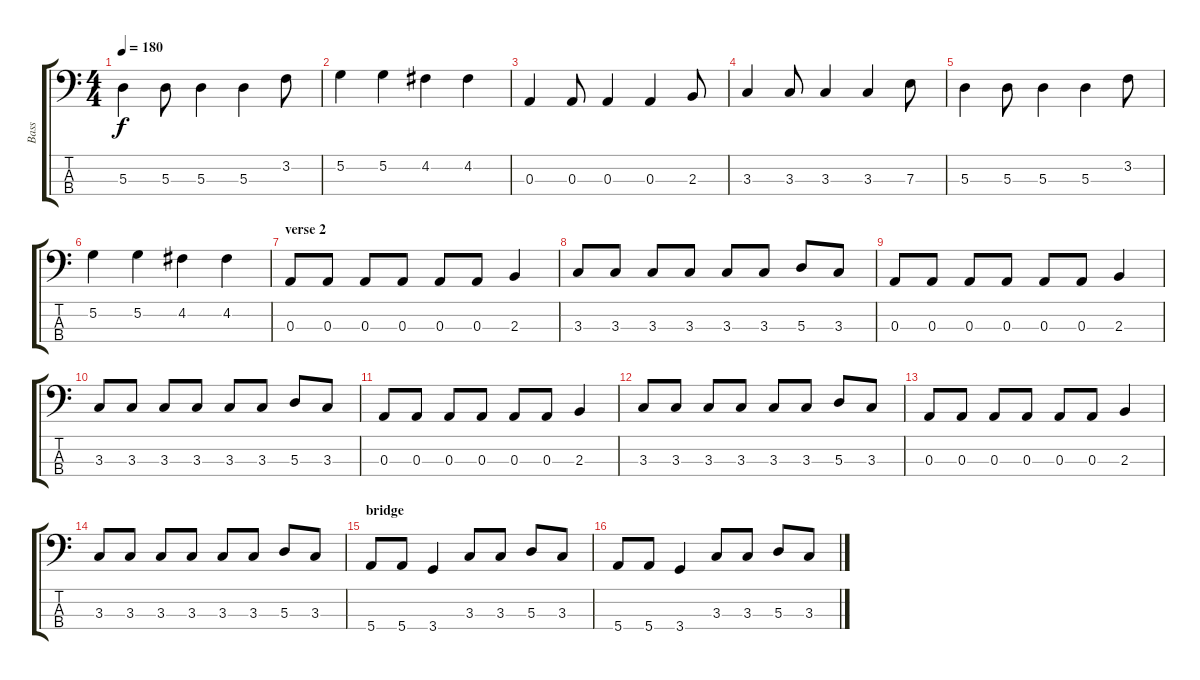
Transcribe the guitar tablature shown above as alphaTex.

\track ("Bass" "Bass") {instrument electricbasspick}
\staff {score tabs}
\tuning (G2 D2 A1 E1) {hide}
\ts (4 4)
\tempo 180
\clef f4
\ks c
5.3.4{dy f} 5.3.8 5.3.4 5.3.4 3.2.8 |
5.2.4 5.2.4 4.2.4 4.2.4 |
0.3.4 0.3.8 0.3.4 0.3.4 2.3.8 |
3.3.4 3.3.8 3.3.4 3.3.4 7.3.8 |
5.3.4 5.3.8 5.3.4 5.3.4 3.2.8 |
5.2.4 5.2.4 4.2.4 4.2.4 |
\section ("" "verse 2")
0.3.8 0.3.8 0.3.8 0.3.8 0.3.8 0.3.8 2.3.4 |
3.3.8 3.3.8 3.3.8 3.3.8 3.3.8 3.3.8 5.3.8 3.3.8 |
0.3.8 0.3.8 0.3.8 0.3.8 0.3.8 0.3.8 2.3.4 |
3.3.8 3.3.8 3.3.8 3.3.8 3.3.8 3.3.8 5.3.8 3.3.8 |
0.3.8 0.3.8 0.3.8 0.3.8 0.3.8 0.3.8 2.3.4 |
3.3.8 3.3.8 3.3.8 3.3.8 3.3.8 3.3.8 5.3.8 3.3.8 |
0.3.8 0.3.8 0.3.8 0.3.8 0.3.8 0.3.8 2.3.4 |
3.3.8 3.3.8 3.3.8 3.3.8 3.3.8 3.3.8 5.3.8 3.3.8 |
\section ("" "bridge")
5.4.8 5.4.8 3.4.4 3.3.8 3.3.8 5.3.8 3.3.8 |
5.4.8 5.4.8 3.4.4 3.3.8 3.3.8 5.3.8 3.3.8
